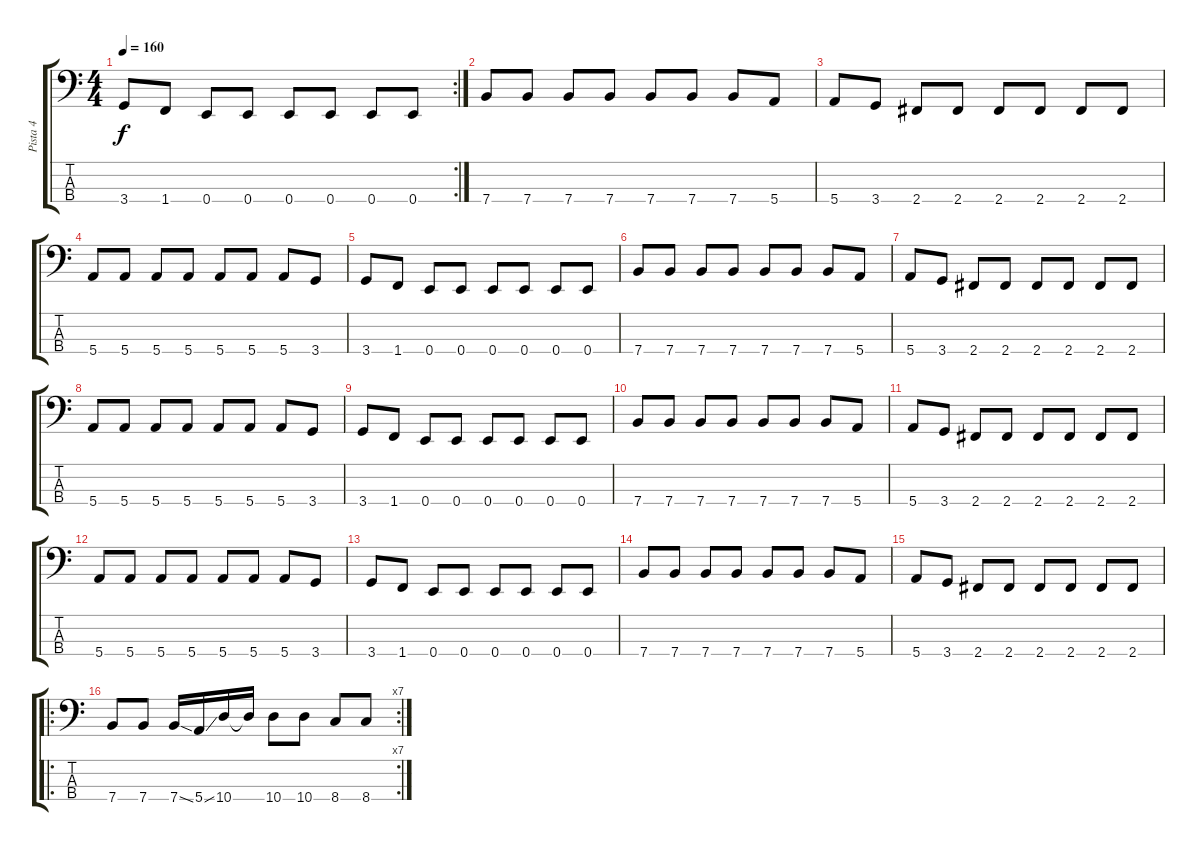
\track ("Pista 4" "Pista 4") {instrument electricbassfinger}
\staff {score tabs}
\tuning (G2 D2 A1 E1) {hide}
\rc 2
\ts (4 4)
\tempo 160
\clef f4
\ks c
3.4.8{dy f} 1.4.8 0.4.8 0.4.8 0.4.8 0.4.8 0.4.8 0.4.8 |
7.4.8 7.4.8 7.4.8 7.4.8 7.4.8 7.4.8 7.4.8 5.4.8 |
5.4.8 3.4.8 2.4.8 2.4.8 2.4.8 2.4.8 2.4.8 2.4.8 |
5.4.8 5.4.8 5.4.8 5.4.8 5.4.8 5.4.8 5.4.8 3.4.8 |
3.4.8 1.4.8 0.4.8 0.4.8 0.4.8 0.4.8 0.4.8 0.4.8 |
7.4.8 7.4.8 7.4.8 7.4.8 7.4.8 7.4.8 7.4.8 5.4.8 |
5.4.8 3.4.8 2.4.8 2.4.8 2.4.8 2.4.8 2.4.8 2.4.8 |
5.4.8 5.4.8 5.4.8 5.4.8 5.4.8 5.4.8 5.4.8 3.4.8 |
3.4.8 1.4.8 0.4.8 0.4.8 0.4.8 0.4.8 0.4.8 0.4.8 |
7.4.8 7.4.8 7.4.8 7.4.8 7.4.8 7.4.8 7.4.8 5.4.8 |
5.4.8 3.4.8 2.4.8 2.4.8 2.4.8 2.4.8 2.4.8 2.4.8 |
5.4.8 5.4.8 5.4.8 5.4.8 5.4.8 5.4.8 5.4.8 3.4.8 |
3.4.8 1.4.8 0.4.8 0.4.8 0.4.8 0.4.8 0.4.8 0.4.8 |
7.4.8 7.4.8 7.4.8 7.4.8 7.4.8 7.4.8 7.4.8 5.4.8 |
5.4.8 3.4.8 2.4.8 2.4.8 2.4.8 2.4.8 2.4.8 2.4.8 |
\ro
\rc 7
7.4.8 7.4.8 7.4{ss}.16 5.4{ss}.16 10.4.16 10.4{t}.16 10.4.8 10.4.8 8.4.8 8.4.8
